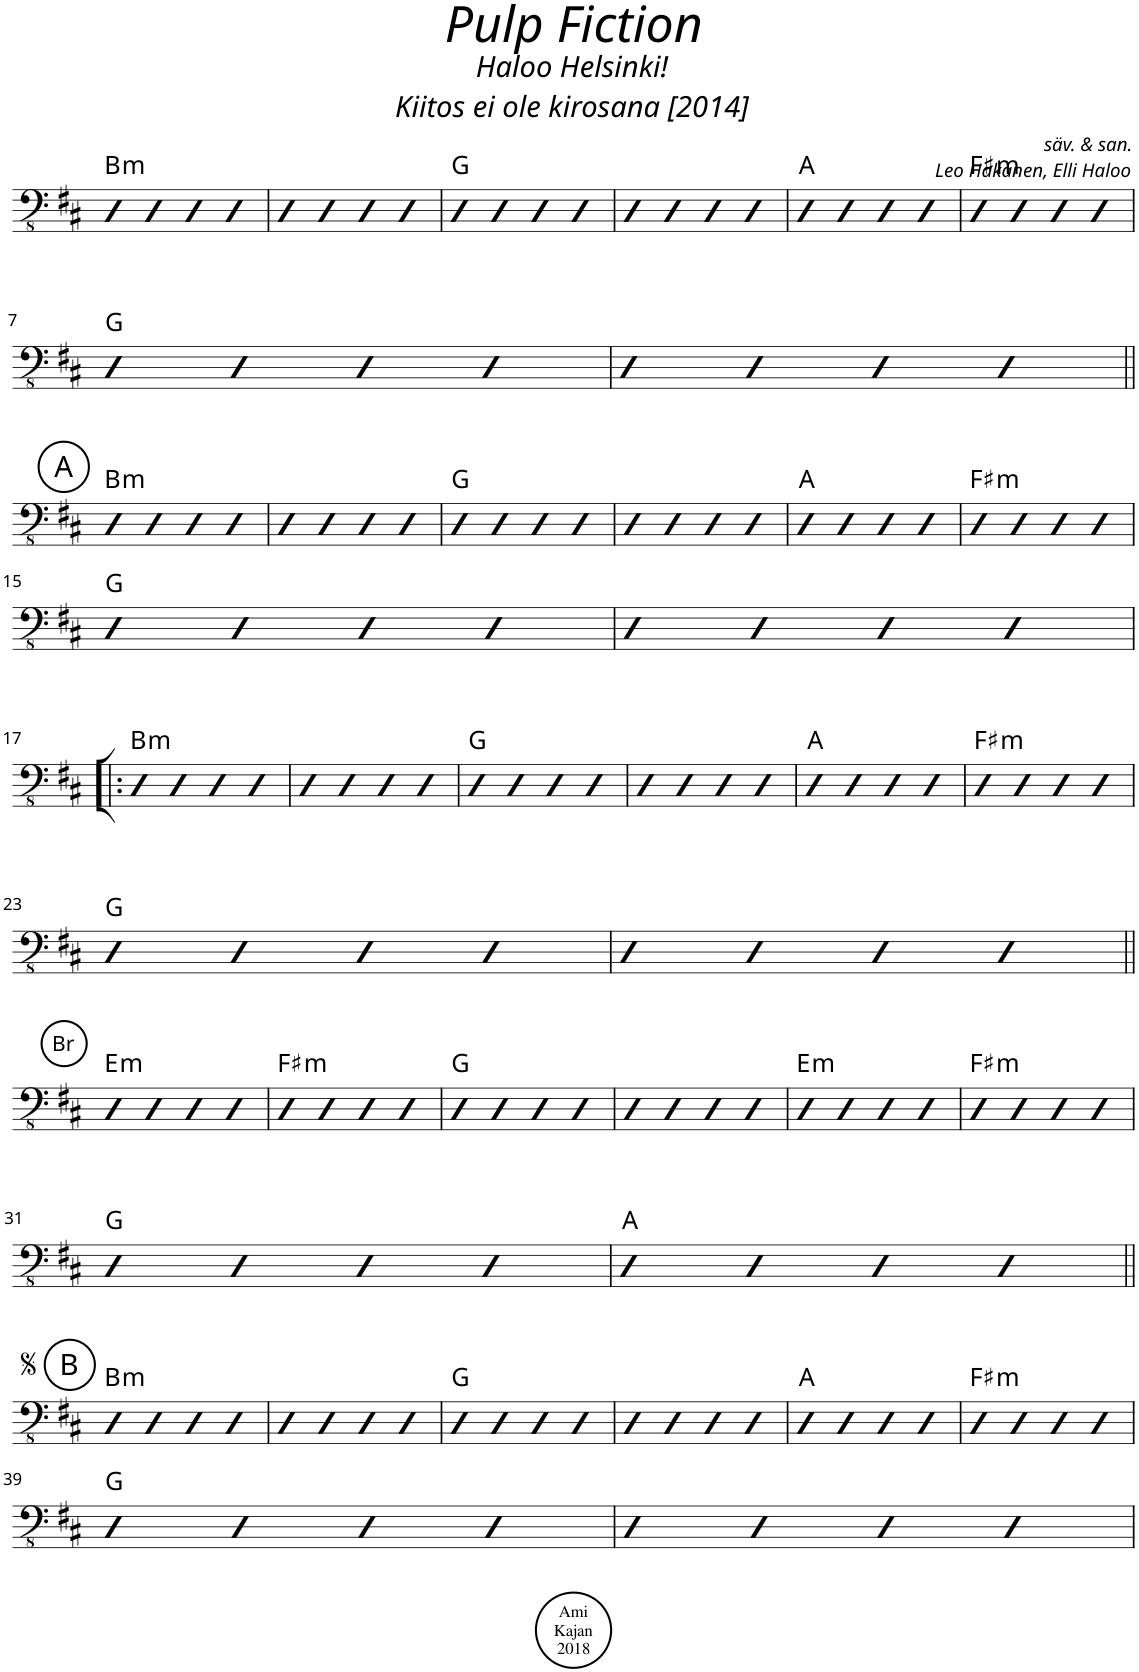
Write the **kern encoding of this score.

**kern	**harte
*part1	*part1
*staff1	*
*I"Akustinen basso	*
*I'Basso	*
*clefFv4	*
*k[f#c#]	*
=1	=1
!	!LO:H:kt=m
4DD	B:min
4DD	.
4DD	.
4DD	.
=2	=2
4DD	.
4DD	.
4DD	.
4DD	.
=3	=3
4DD	G:maj
4DD	.
4DD	.
4DD	.
=4	=4
4DD	.
4DD	.
4DD	.
4DD	.
=5	=5
4DD	A:maj
4DD	.
4DD	.
4DD	.
=6	=6
!	!LO:H:kt=m
4DD	F#:min
4DD	.
4DD	.
4DD	.
!!LO:LB:g=z
=7	=7
4DD	G:maj
4DD	.
4DD	.
4DD	.
=8	=8
4DD	.
4DD	.
4DD	.
4DD	.
!!LO:LB:g=z
!!LO:REH:place=s1:a:cj:enc=circle:fs=14:t=A
=9||	=9||
!	!LO:H:kt=m
4DD	B:min
4DD	.
4DD	.
4DD	.
=10	=10
4DD	.
4DD	.
4DD	.
4DD	.
=11	=11
4DD	G:maj
4DD	.
4DD	.
4DD	.
=12	=12
4DD	.
4DD	.
4DD	.
4DD	.
=13	=13
4DD	A:maj
4DD	.
4DD	.
4DD	.
=14	=14
!	!LO:H:kt=m
4DD	F#:min
4DD	.
4DD	.
4DD	.
!!LO:LB:g=z
=15	=15
4DD	G:maj
4DD	.
4DD	.
4DD	.
=16	=16
4DD	.
4DD	.
4DD	.
4DD	.
!!LO:LB:g=z
=17!|:	=17!|:
!	!LO:H:kt=m
4DD	B:min
4DD	.
4DD	.
4DD	.
=18	=18
4DD	.
4DD	.
4DD	.
4DD	.
=19	=19
4DD	G:maj
4DD	.
4DD	.
4DD	.
=20	=20
4DD	.
4DD	.
4DD	.
4DD	.
=21	=21
4DD	A:maj
4DD	.
4DD	.
4DD	.
=22	=22
!	!LO:H:kt=m
4DD	F#:min
4DD	.
4DD	.
4DD	.
!!LO:LB:g=z
=23	=23
4DD	G:maj
4DD	.
4DD	.
4DD	.
=24	=24
4DD	.
4DD	.
4DD	.
4DD	.
!!LO:LB:g=z
!!LO:REH:place=s1:a:cj:enc=circle:t=Br
=25||	=25||
!	!LO:H:kt=m
4DD	E:min
4DD	.
4DD	.
4DD	.
=26	=26
!	!LO:H:kt=m
4DD	F#:min
4DD	.
4DD	.
4DD	.
=27	=27
4DD	G:maj
4DD	.
4DD	.
4DD	.
=28	=28
4DD	.
4DD	.
4DD	.
4DD	.
=29	=29
!	!LO:H:kt=m
4DD	E:min
4DD	.
4DD	.
4DD	.
=30	=30
!	!LO:H:kt=m
4DD	F#:min
4DD	.
4DD	.
4DD	.
!!LO:LB:g=z
=31	=31
4DD	G:maj
4DD	.
4DD	.
4DD	.
=32	=32
4DD	A:maj
4DD	.
4DD	.
4DD	.
!!LO:LB:g=z
!!LO:REH:place=s1:a:cj:enc=circle:fs=14:t=B
=33||	=33||
!	!LO:H:kt=m
4DD	B:min
4DD	.
4DD	.
4DD	.
=34	=34
4DD	.
4DD	.
4DD	.
4DD	.
=35	=35
4DD	G:maj
4DD	.
4DD	.
4DD	.
=36	=36
4DD	.
4DD	.
4DD	.
4DD	.
=37	=37
4DD	A:maj
4DD	.
4DD	.
4DD	.
=38	=38
!	!LO:H:kt=m
4DD	F#:min
4DD	.
4DD	.
4DD	.
!!LO:LB:g=z
=39	=39
4DD	G:maj
4DD	.
4DD	.
4DD	.
=40	=40
4DD	.
4DD	.
4DD	.
4DD	.
=	=
*-	*-
